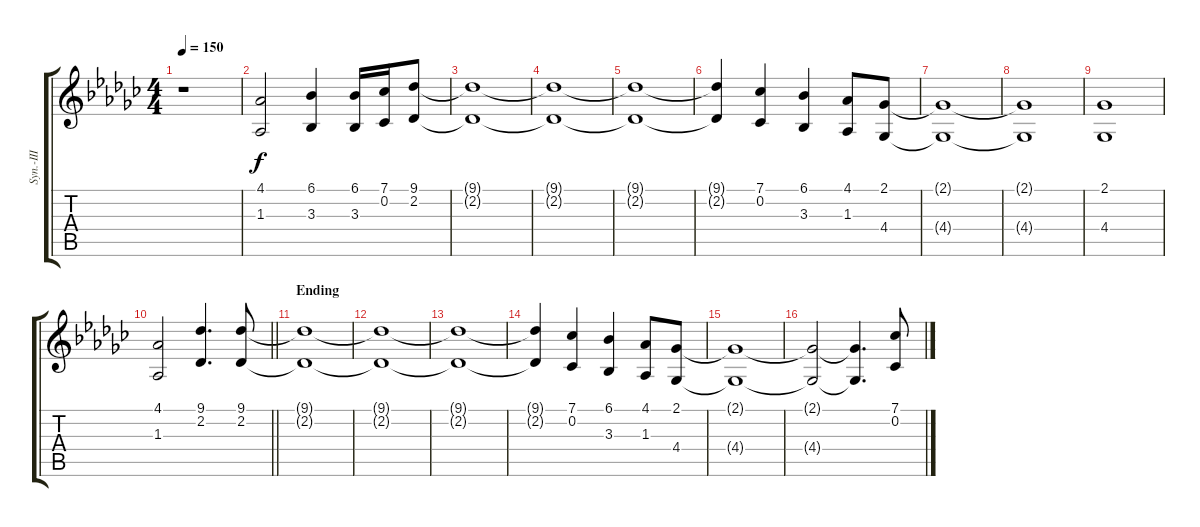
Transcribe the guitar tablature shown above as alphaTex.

\track ("Syn.-III" "Syn.-III") {instrument lead1square}
\staff {score tabs}
\tuning (E4 B3 G3 D3 A2 E2) {hide}
\ts (4 4)
\tempo 150
\clef g2
\ks gb
r.1{dy f} |
(4.1 1.3).2 (6.1 3.3).4 (6.1 3.3).16 (7.1 0.2).16 (9.1 2.2).8 |
(9.1{t} 2.2{t}).1 |
(9.1{t} 2.2{t}).1 |
(9.1{t} 2.2{t}).1 |
(9.1{t} 2.2{t}).4 (7.1 0.2).4 (6.1 3.3).4 (4.1 1.3).8 (2.1 4.4).8 |
(2.1{t} 4.4{t}).1 |
(2.1{t} 4.4{t}).1 |
(2.1 4.4).1 |
\barLineRight lightlight
(4.1 1.3).2 (9.1 2.2).4{d} (9.1 2.2).8 |
\section ("" "Ending")
(9.1{t} 2.2{t}).1 |
(9.1{t} 2.2{t}).1 |
(9.1{t} 2.2{t}).1 |
(9.1{t} 2.2{t}).4 (7.1 0.2).4 (6.1 3.3).4 (4.1 1.3).8 (2.1 4.4).8 |
(2.1{t} 4.4{t}).1 |
(2.1{t} 4.4{t}).2 (2.1{t} 4.4{t}).4{d} (7.1 0.2).8
